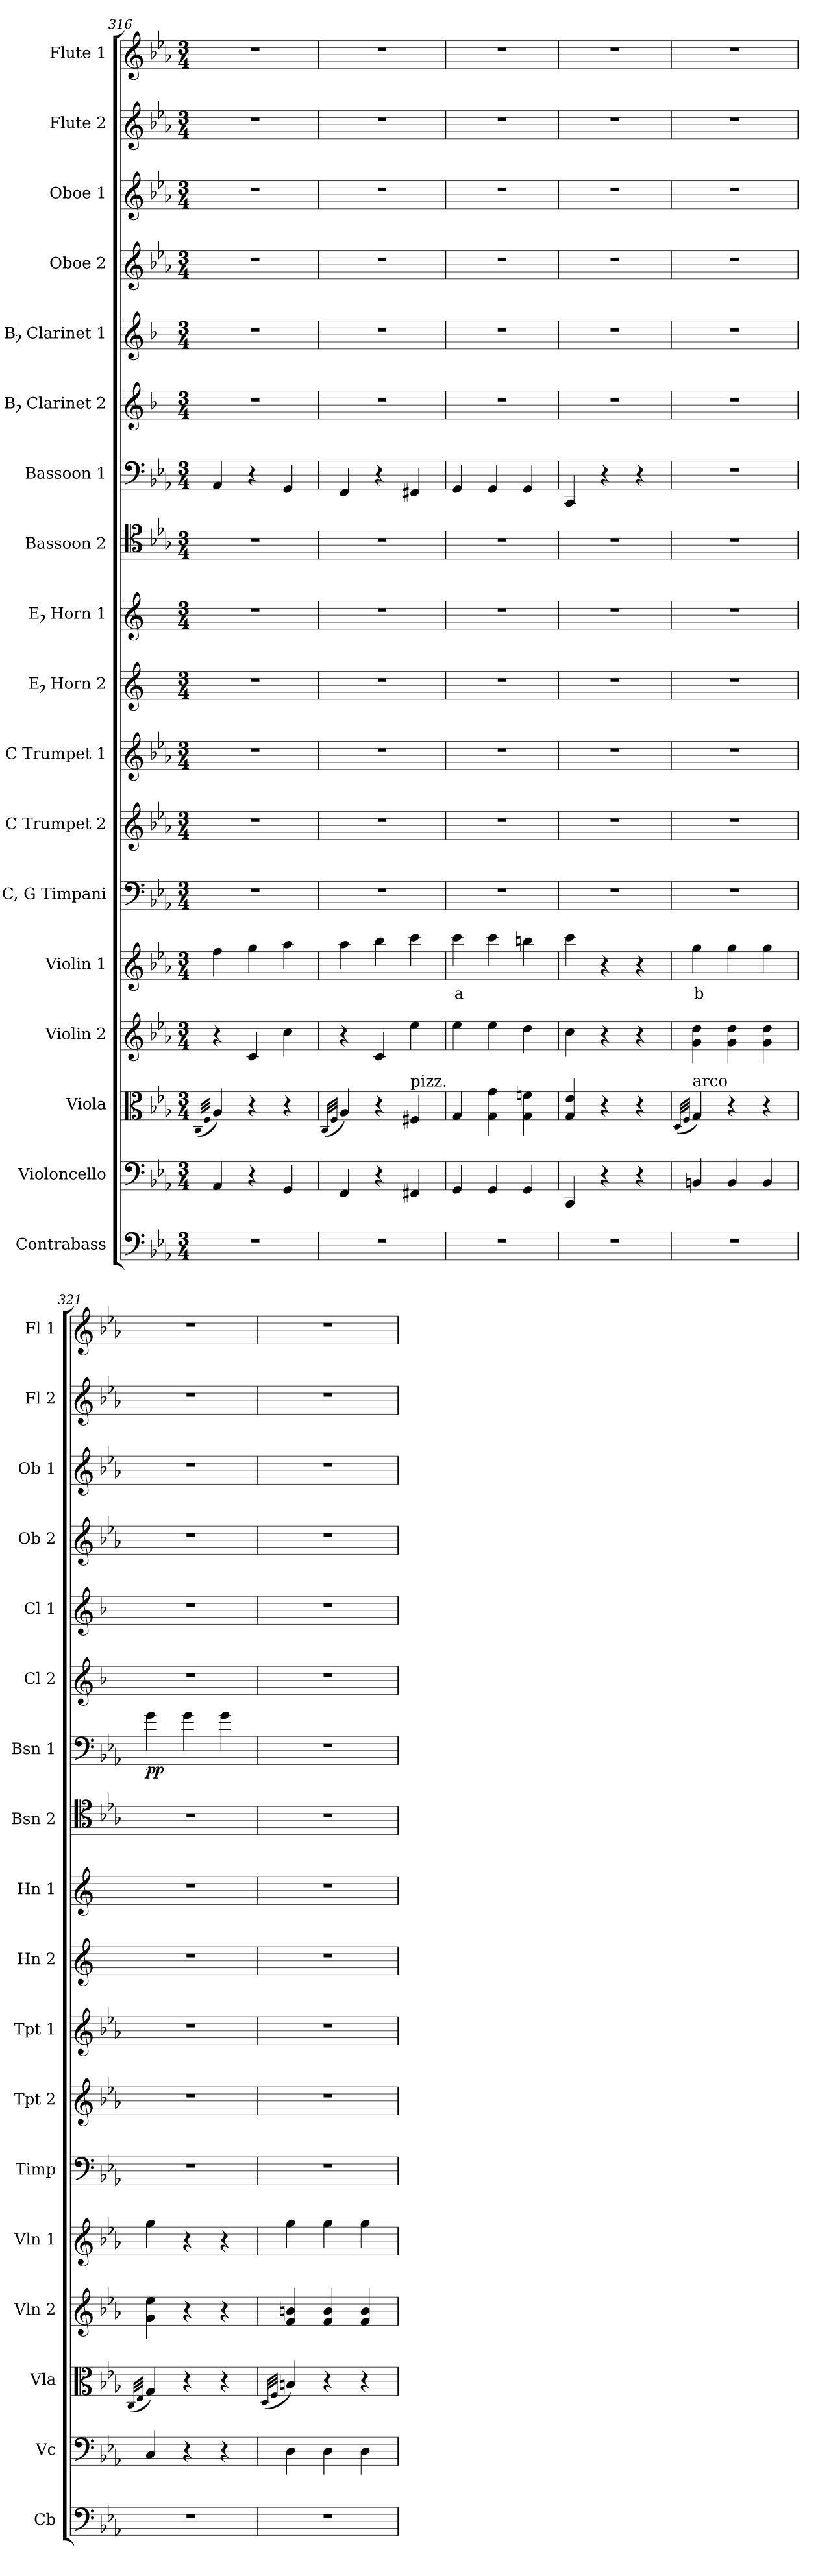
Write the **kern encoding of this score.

**kern	**kern	**kern	**kern	**kern	**text	**kern	**kern	**kern	**kern	**kern	**kern	**kern	**dynam	**kern	**kern	**kern	**kern	**kern	**kern
*part18	*part17	*part16	*part15	*part14	*part14	*part13	*part12	*part11	*part10	*part9	*part8	*part7	*part7	*part6	*part5	*part4	*part3	*part2	*part1
*staff18	*staff17	*staff16	*staff15	*staff14	*staff14	*staff13	*staff12	*staff11	*staff10	*staff9	*staff8	*staff7	*staff7	*staff6	*staff5	*staff4	*staff3	*staff2	*staff1
*I"Contrabass	*I"Violoncello	*I"Viola	*I"Violin 2	*I"Violin 1	*	*I"C, G Timpani	*I"C Trumpet 2	*I"C Trumpet 1	*I"Eb Horn 2	*I"Eb Horn 1	*I"Bassoon 2	*I"Bassoon 1	*	*I"Bb Clarinet 2	*I"Bb Clarinet 1	*I"Oboe 2	*I"Oboe 1	*I"Flute 2	*I"Flute 1
*I'Cb	*I'Vc	*I'Vla	*I'Vln 2	*I'Vln 1	*	*I'Timp	*I'Tpt 2	*I'Tpt 1	*I'Hn 2	*I'Hn 1	*I'Bsn 2	*I'Bsn 1	*	*I'Cl 2	*I'Cl 1	*I'Ob 2	*I'Ob 1	*I'Fl 2	*I'Fl 1
!!LO:PB:g=z
*clefF4	*clefF4	*clefC3	*clefG2	*clefG2	*	*clefF4	*clefG2	*clefG2	*clefG2	*clefG2	*clefC4	*clefF4	*	*clefG2	*clefG2	*clefG2	*clefG2	*clefG2	*clefG2
*ITrd7c12	*	*	*	*	*	*	*	*	*ITrd5c9	*ITrd5c9	*	*	*	*ITrd1c2	*ITrd1c2	*	*	*	*
*k[b-e-a-]	*k[b-e-a-]	*k[b-e-a-]	*k[b-e-a-]	*k[b-e-a-]	*	*k[b-e-a-]	*k[b-e-a-]	*k[b-e-a-]	*k[b-e-a-]	*k[b-e-a-]	*k[b-e-a-]	*k[b-e-a-]	*	*k[b-e-a-]	*k[b-e-a-]	*k[b-e-a-]	*k[b-e-a-]	*k[b-e-a-]	*k[b-e-a-]
*M3/4	*M3/4	*M3/4	*M3/4	*M3/4	*	*M3/4	*M3/4	*M3/4	*M3/4	*M3/4	*M3/4	*M3/4	*	*M3/4	*M3/4	*M3/4	*M3/4	*M3/4	*M3/4
=316	=316	=316	=316	=316	=316	=316	=316	=316	=316	=316	=316	=316	=316	=316	=316	=316	=316	=316	=316
.	.	(32qC/LLL	.	.	.	.	.	.	.	.	.	.	.	.	.	.	.	.	.
.	.	32qF/JJJ	.	.	.	.	.	.	.	.	.	.	.	.	.	.	.	.	.
2.r	4AA-/	4A-/)	4r	4ff\	.	2.r	2.r	2.r	2.r	2.r	2.r	4AA-/	.	2.r	2.r	2.r	2.r	2.r	2.r
.	4r	4r	4c/	4gg\	.	.	.	.	.	.	.	4r	.	.	.	.	.	.	.
.	4GG/	4r	4cc\	4aa-\	.	.	.	.	.	.	.	4GG/	.	.	.	.	.	.	.
=317	=317	=317	=317	=317	=317	=317	=317	=317	=317	=317	=317	=317	=317	=317	=317	=317	=317	=317	=317
.	.	(32qC/LLL	.	.	.	.	.	.	.	.	.	.	.	.	.	.	.	.	.
.	.	32qF/JJJ	.	.	.	.	.	.	.	.	.	.	.	.	.	.	.	.	.
2.r	4FF/	4A-/)	4r	4aa-\	.	2.r	2.r	2.r	2.r	2.r	2.r	4FF/	.	2.r	2.r	2.r	2.r	2.r	2.r
.	4r	4r	4c/	4bb-\	.	.	.	.	.	.	.	4r	.	.	.	.	.	.	.
!	!	!LO:TX:a:t=pizz.	!	!	!	!	!	!	!	!	!	!	!	!	!	!	!	!	!
.	4FF#X/	4F#X/	4ee-\	4ccc\	.	.	.	.	.	.	.	4FF#X/	.	.	.	.	.	.	.
=318	=318	=318	=318	=318	=318	=318	=318	=318	=318	=318	=318	=318	=318	=318	=318	=318	=318	=318	=318
!	!	!	!	!	!LO:LY:b:color=#FF0000	!	!	!	!	!	!	!	!	!	!	!	!	!	!
2.r	4GG/	4G/	4ee-\	4ccc\	a	2.r	2.r	2.r	2.r	2.r	2.r	4GG/	.	2.r	2.r	2.r	2.r	2.r	2.r
.	4GG/	4G\ 4g\	4ee-\	4ccc\	.	.	.	.	.	.	.	4GG/	.	.	.	.	.	.	.
.	4GG/	4G\ 4fn\	4dd\	4bbn\	.	.	.	.	.	.	.	4GG/	.	.	.	.	.	.	.
=319	=319	=319	=319	=319	=319	=319	=319	=319	=319	=319	=319	=319	=319	=319	=319	=319	=319	=319	=319
2.r	4CC/	4G/ 4e-/	4cc\	4ccc\	.	2.r	2.r	2.r	2.r	2.r	2.r	4CC/	.	2.r	2.r	2.r	2.r	2.r	2.r
.	4r	4r	4r	4r	.	.	.	.	.	.	.	4r	.	.	.	.	.	.	.
.	4r	4r	4r	4r	.	.	.	.	.	.	.	4r	.	.	.	.	.	.	.
=320	=320	=320	=320	=320	=320	=320	=320	=320	=320	=320	=320	=320	=320	=320	=320	=320	=320	=320	=320
.	.	(32qD/LLL	.	.	.	.	.	.	.	.	.	.	.	.	.	.	.	.	.
.	.	32qF/JJJ	.	.	.	.	.	.	.	.	.	.	.	.	.	.	.	.	.
!	!	!LO:TX:a:t=arco	!	!	!	!	!	!	!	!	!	!	!	!	!	!	!	!	!
!	!	!	!	!	!LO:LY:b:color=#FF0000	!	!	!	!	!	!	!	!	!	!	!	!	!	!
2.r	4BBn/	4G/)	4g\ 4dd\	4gg\	b	2.r	2.r	2.r	2.r	2.r	2.r	2.r	.	2.r	2.r	2.r	2.r	2.r	2.r
.	4BB/	4r	4g\ 4dd\	4gg\	.	.	.	.	.	.	.	.	.	.	.	.	.	.	.
.	4BB/	4r	4g\ 4dd\	4gg\	.	.	.	.	.	.	.	.	.	.	.	.	.	.	.
=321	=321	=321	=321	=321	=321	=321	=321	=321	=321	=321	=321	=321	=321	=321	=321	=321	=321	=321	=321
.	.	(32qC/LLL	.	.	.	.	.	.	.	.	.	.	.	.	.	.	.	.	.
.	.	32qE-/JJJ	.	.	.	.	.	.	.	.	.	.	.	.	.	.	.	.	.
!	!	!	!	!	!	!	!	!	!	!	!	!	!LO:DY:b	!	!	!	!	!	!
2.r	4C/	4G/)	4g\ 4ee-\	4gg\	.	2.r	2.r	2.r	2.r	2.r	2.r	4g\	pp	2.r	2.r	2.r	2.r	2.r	2.r
.	4r	4r	4r	4r	.	.	.	.	.	.	.	4g\	.	.	.	.	.	.	.
.	4r	4r	4r	4r	.	.	.	.	.	.	.	4g\	.	.	.	.	.	.	.
=322	=322	=322	=322	=322	=322	=322	=322	=322	=322	=322	=322	=322	=322	=322	=322	=322	=322	=322	=322
.	.	(32qD/LLL	.	.	.	.	.	.	.	.	.	.	.	.	.	.	.	.	.
.	.	32qF/JJJ	.	.	.	.	.	.	.	.	.	.	.	.	.	.	.	.	.
2.r	4D\	4Bn/)	4f/ 4bn/	4gg\	.	2.r	2.r	2.r	2.r	2.r	2.r	2.r	.	2.r	2.r	2.r	2.r	2.r	2.r
.	4D\	4r	4f/ 4b/	4gg\	.	.	.	.	.	.	.	.	.	.	.	.	.	.	.
.	4D\	4r	4f/ 4b/	4gg\	.	.	.	.	.	.	.	.	.	.	.	.	.	.	.
=	=	=	=	=	=	=	=	=	=	=	=	=	=	=	=	=	=	=	=
*-	*-	*-	*-	*-	*-	*-	*-	*-	*-	*-	*-	*-	*-	*-	*-	*-	*-	*-	*-
